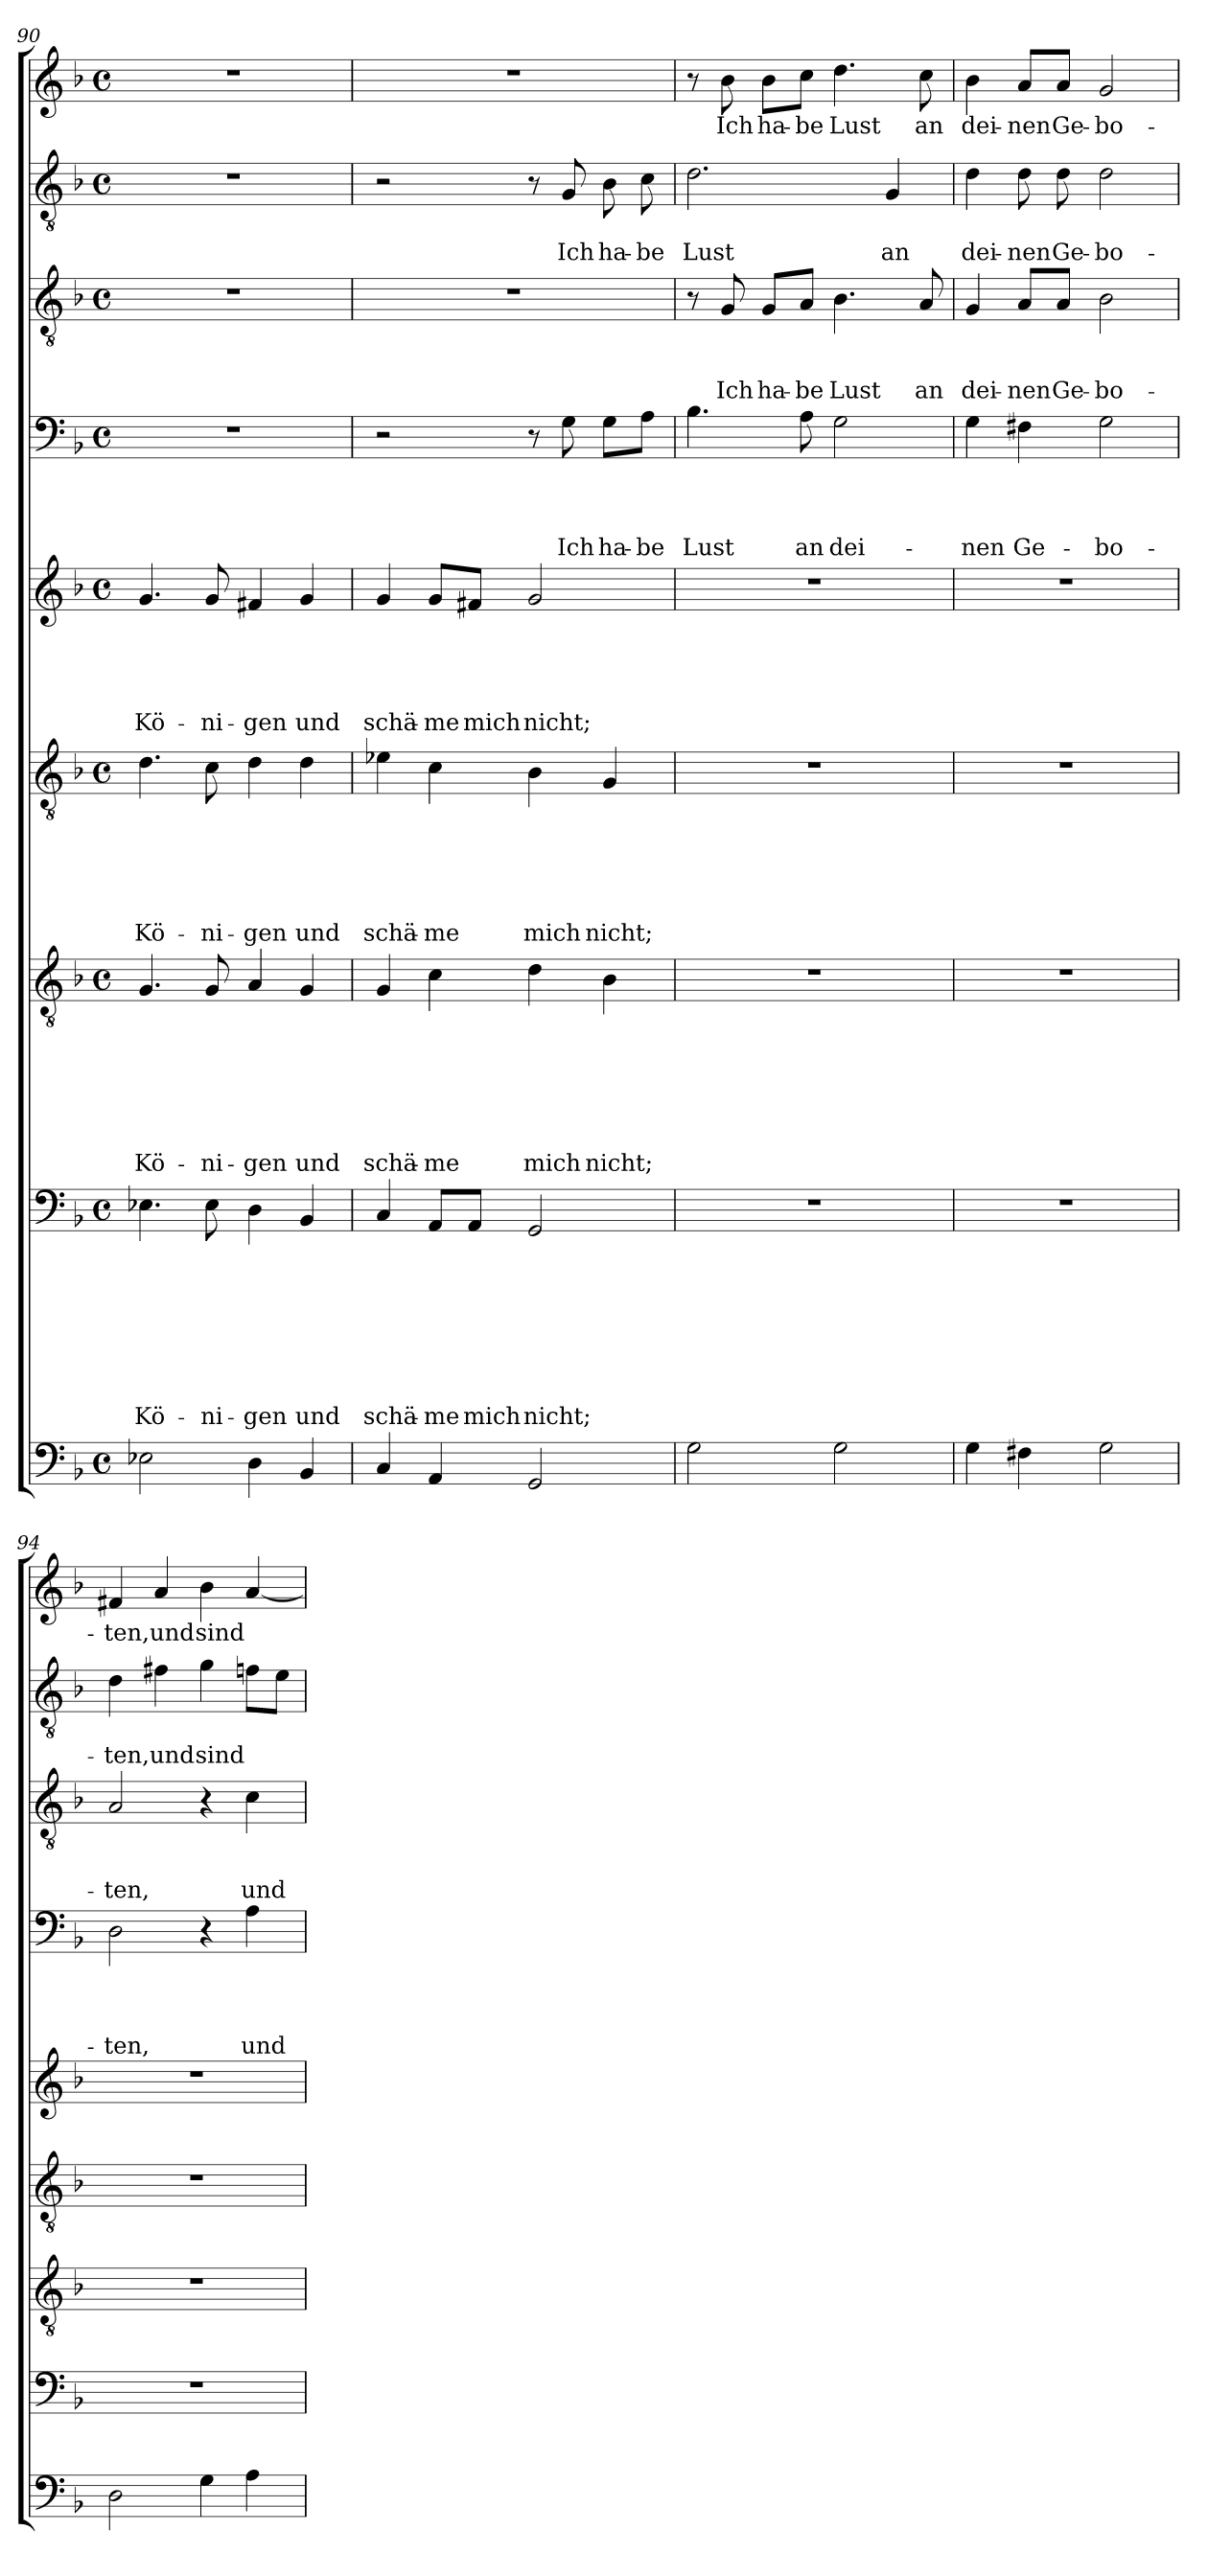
**kern	**kern	**text	**text	**text	**text	**text	**text	**text	**text	**kern	**text	**text	**text	**text	**text	**text	**text	**kern	**text	**text	**text	**text	**text	**text	**kern	**text	**text	**text	**text	**text	**kern	**text	**text	**text	**text	**kern	**text	**text	**text	**kern	**text	**text	**kern	**text
*part9	*part8	*part8	*part8	*part8	*part8	*part8	*part8	*part8	*part8	*part7	*part7	*part7	*part7	*part7	*part7	*part7	*part7	*part6	*part6	*part6	*part6	*part6	*part6	*part6	*part5	*part5	*part5	*part5	*part5	*part5	*part4	*part4	*part4	*part4	*part4	*part3	*part3	*part3	*part3	*part2	*part2	*part2	*part1	*part1
*staff9	*staff8	*staff8	*staff8	*staff8	*staff8	*staff8	*staff8	*staff8	*staff8	*staff7	*staff7	*staff7	*staff7	*staff7	*staff7	*staff7	*staff7	*staff6	*staff6	*staff6	*staff6	*staff6	*staff6	*staff6	*staff5	*staff5	*staff5	*staff5	*staff5	*staff5	*staff4	*staff4	*staff4	*staff4	*staff4	*staff3	*staff3	*staff3	*staff3	*staff2	*staff2	*staff2	*staff1	*staff1
*clefF4	*clefF4	*	*	*	*	*	*	*	*	*clefGv2	*	*	*	*	*	*	*	*clefGv2	*	*	*	*	*	*	*clefG2	*	*	*	*	*	*clefF4	*	*	*	*	*clefGv2	*	*	*	*clefGv2	*	*	*clefG2	*
*k[b-]	*k[b-]	*	*	*	*	*	*	*	*	*k[b-]	*	*	*	*	*	*	*	*k[b-]	*	*	*	*	*	*	*k[b-]	*	*	*	*	*	*k[b-]	*	*	*	*	*k[b-]	*	*	*	*k[b-]	*	*	*k[b-]	*
*F:	*F:	*	*	*	*	*	*	*	*	*F:	*	*	*	*	*	*	*	*F:	*	*	*	*	*	*	*F:	*	*	*	*	*	*F:	*	*	*	*	*F:	*	*	*	*F:	*	*	*F:	*
*M4/4	*M4/4	*	*	*	*	*	*	*	*	*M4/4	*	*	*	*	*	*	*	*M4/4	*	*	*	*	*	*	*M4/4	*	*	*	*	*	*M4/4	*	*	*	*	*M4/4	*	*	*	*M4/4	*	*	*M4/4	*
*met(c)	*met(c)	*	*	*	*	*	*	*	*	*met(c)	*	*	*	*	*	*	*	*met(c)	*	*	*	*	*	*	*met(c)	*	*	*	*	*	*met(c)	*	*	*	*	*met(c)	*	*	*	*met(c)	*	*	*met(c)	*
=90	=90	=90	=90	=90	=90	=90	=90	=90	=90	=90	=90	=90	=90	=90	=90	=90	=90	=90	=90	=90	=90	=90	=90	=90	=90	=90	=90	=90	=90	=90	=90	=90	=90	=90	=90	=90	=90	=90	=90	=90	=90	=90	=90	=90
!	!	!	!	!	!	!	!	!	!LO:LY:b	!	!	!	!	!	!	!	!LO:LY:b	!	!	!	!	!	!	!LO:LY:b	!	!	!	!	!	!LO:LY:b	!	!	!	!	!	!	!	!	!	!	!	!	!	!
2E-X\	4.E-X\	.	.	.	.	.	.	.	Kö-	4.G/	.	.	.	.	.	.	Kö-	4.d\	.	.	.	.	.	Kö-	4.g/	.	.	.	.	Kö-	1r	.	.	.	.	1r	.	.	.	1r	.	.	1r	.
!	!	!	!	!	!	!	!	!	!LO:LY:b	!	!	!	!	!	!	!	!LO:LY:b	!	!	!	!	!	!	!LO:LY:b	!	!	!	!	!	!LO:LY:b	!	!	!	!	!	!	!	!	!	!	!	!	!	!
.	8E-\	.	.	.	.	.	.	.	-ni-	8G/	.	.	.	.	.	.	-ni-	8c\	.	.	.	.	.	-ni-	8g/	.	.	.	.	-ni-	.	.	.	.	.	.	.	.	.	.	.	.	.	.
!	!	!	!	!	!	!	!	!	!LO:LY:b	!	!	!	!	!	!	!	!LO:LY:b	!	!	!	!	!	!	!LO:LY:b	!	!	!	!	!	!LO:LY:b	!	!	!	!	!	!	!	!	!	!	!	!	!	!
4D\	4D\	.	.	.	.	.	.	.	-gen	4A/	.	.	.	.	.	.	-gen	4d\	.	.	.	.	.	-gen	4f#X/	.	.	.	.	-gen	.	.	.	.	.	.	.	.	.	.	.	.	.	.
!	!	!	!	!	!	!	!	!	!LO:LY:b	!	!	!	!	!	!	!	!LO:LY:b	!	!	!	!	!	!	!LO:LY:b	!	!	!	!	!	!LO:LY:b	!	!	!	!	!	!	!	!	!	!	!	!	!	!
4BB-/	4BB-/	.	.	.	.	.	.	.	und	4G/	.	.	.	.	.	.	und	4d\	.	.	.	.	.	und	4g/	.	.	.	.	und	.	.	.	.	.	.	.	.	.	.	.	.	.	.
!!LO:LB:g=z
=91	=91	=91	=91	=91	=91	=91	=91	=91	=91	=91	=91	=91	=91	=91	=91	=91	=91	=91	=91	=91	=91	=91	=91	=91	=91	=91	=91	=91	=91	=91	=91	=91	=91	=91	=91	=91	=91	=91	=91	=91	=91	=91	=91	=91
!	!	!	!	!	!	!	!	!	!LO:LY:b	!	!	!	!	!	!	!	!LO:LY:b	!	!	!	!	!	!	!LO:LY:b	!	!	!	!	!	!LO:LY:b	!	!	!	!	!	!	!	!	!	!	!	!	!	!
4C/	4C/	.	.	.	.	.	.	.	schä-	4G/	.	.	.	.	.	.	schä-	4e-X\	.	.	.	.	.	schä-	4g/	.	.	.	.	schä-	2r	.	.	.	.	1r	.	.	.	2r	.	.	1r	.
!	!	!	!	!	!	!	!	!	!LO:LY:b	!	!	!	!	!	!	!	!LO:LY:b	!	!	!	!	!	!	!LO:LY:b	!	!	!	!	!	!LO:LY:b	!	!	!	!	!	!	!	!	!	!	!	!	!	!
4AA/	8AA/L	.	.	.	.	.	.	.	-me	4c\	.	.	.	.	.	.	-me	4c\	.	.	.	.	.	-me	8g/L	.	.	.	.	-me	.	.	.	.	.	.	.	.	.	.	.	.	.	.
!	!	!	!	!	!	!	!	!	!LO:LY:b	!	!	!	!	!	!	!	!	!	!	!	!	!	!	!	!	!	!	!	!	!LO:LY:b	!	!	!	!	!	!	!	!	!	!	!	!	!	!
.	8AA/J	.	.	.	.	.	.	.	mich	.	.	.	.	.	.	.	.	.	.	.	.	.	.	.	8f#X/J	.	.	.	.	mich	.	.	.	.	.	.	.	.	.	.	.	.	.	.
!	!	!	!	!	!	!	!	!	!LO:LY:b	!	!	!	!	!	!	!	!LO:LY:b	!	!	!	!	!	!	!LO:LY:b	!	!	!	!	!	!LO:LY:b	!	!	!	!	!	!	!	!	!	!	!	!	!	!
2GG/	2GG/	.	.	.	.	.	.	.	nicht;	4d\	.	.	.	.	.	.	mich	4B-\	.	.	.	.	.	mich	2g/	.	.	.	.	nicht;	8r	.	.	.	.	.	.	.	.	8r	.	.	.	.
!	!	!	!	!	!	!	!	!	!	!	!	!	!	!	!	!	!	!	!	!	!	!	!	!	!	!	!	!	!	!	!	!	!	!	!LO:LY:b	!	!	!	!	!	!	!LO:LY:b	!	!
.	.	.	.	.	.	.	.	.	.	.	.	.	.	.	.	.	.	.	.	.	.	.	.	.	.	.	.	.	.	.	8G\	.	.	.	Ich	.	.	.	.	8G/	.	Ich	.	.
!	!	!	!	!	!	!	!	!	!	!	!	!	!	!	!	!	!LO:LY:b	!	!	!	!	!	!	!LO:LY:b	!	!	!	!	!	!	!	!	!	!	!LO:LY:b	!	!	!	!	!	!	!LO:LY:b	!	!
.	.	.	.	.	.	.	.	.	.	4B-\	.	.	.	.	.	.	nicht;	4G/	.	.	.	.	.	nicht;	.	.	.	.	.	.	8G\L	.	.	.	ha-	.	.	.	.	8B-\	.	ha-	.	.
!	!	!	!	!	!	!	!	!	!	!	!	!	!	!	!	!	!	!	!	!	!	!	!	!	!	!	!	!	!	!	!	!	!	!	!LO:LY:b	!	!	!	!	!	!	!LO:LY:b	!	!
.	.	.	.	.	.	.	.	.	.	.	.	.	.	.	.	.	.	.	.	.	.	.	.	.	.	.	.	.	.	.	8A\J	.	.	.	-be	.	.	.	.	8c\	.	-be	.	.
=92	=92	=92	=92	=92	=92	=92	=92	=92	=92	=92	=92	=92	=92	=92	=92	=92	=92	=92	=92	=92	=92	=92	=92	=92	=92	=92	=92	=92	=92	=92	=92	=92	=92	=92	=92	=92	=92	=92	=92	=92	=92	=92	=92	=92
!	!	!	!	!	!	!	!	!	!	!	!	!	!	!	!	!	!	!	!	!	!	!	!	!	!	!	!	!	!	!	!	!	!	!	!LO:LY:b	!	!	!	!	!	!	!LO:LY:b	!	!
2G\	1r	.	.	.	.	.	.	.	.	1r	.	.	.	.	.	.	.	1r	.	.	.	.	.	.	1r	.	.	.	.	.	4.B-\	.	.	.	Lust	8r	.	.	.	2.d\	.	Lust	8r	.
!	!	!	!	!	!	!	!	!	!	!	!	!	!	!	!	!	!	!	!	!	!	!	!	!	!	!	!	!	!	!	!	!	!	!	!	!	!	!	!LO:LY:b	!	!	!	!	!LO:LY:b
.	.	.	.	.	.	.	.	.	.	.	.	.	.	.	.	.	.	.	.	.	.	.	.	.	.	.	.	.	.	.	.	.	.	.	.	8G/	.	.	Ich	.	.	.	8b-\	Ich
!	!	!	!	!	!	!	!	!	!	!	!	!	!	!	!	!	!	!	!	!	!	!	!	!	!	!	!	!	!	!	!	!	!	!	!	!	!	!	!LO:LY:b	!	!	!	!	!LO:LY:b
.	.	.	.	.	.	.	.	.	.	.	.	.	.	.	.	.	.	.	.	.	.	.	.	.	.	.	.	.	.	.	.	.	.	.	.	8G/L	.	.	ha-	.	.	.	8b-\L	ha-
!	!	!	!	!	!	!	!	!	!	!	!	!	!	!	!	!	!	!	!	!	!	!	!	!	!	!	!	!	!	!	!	!	!	!	!LO:LY:b	!	!	!	!LO:LY:b	!	!	!	!	!LO:LY:b
.	.	.	.	.	.	.	.	.	.	.	.	.	.	.	.	.	.	.	.	.	.	.	.	.	.	.	.	.	.	.	8A\	.	.	.	an	8A/J	.	.	-be	.	.	.	8cc\J	-be
!	!	!	!	!	!	!	!	!	!	!	!	!	!	!	!	!	!	!	!	!	!	!	!	!	!	!	!	!	!	!	!	!	!	!	!LO:LY:b	!	!	!	!LO:LY:b	!	!	!	!	!LO:LY:b
2G\	.	.	.	.	.	.	.	.	.	.	.	.	.	.	.	.	.	.	.	.	.	.	.	.	.	.	.	.	.	.	2G\	.	.	.	dei-	4.B-\	.	.	Lust	.	.	.	4.dd\	Lust
!	!	!	!	!	!	!	!	!	!	!	!	!	!	!	!	!	!	!	!	!	!	!	!	!	!	!	!	!	!	!	!	!	!	!	!	!	!	!	!	!	!	!LO:LY:b	!	!
.	.	.	.	.	.	.	.	.	.	.	.	.	.	.	.	.	.	.	.	.	.	.	.	.	.	.	.	.	.	.	.	.	.	.	.	.	.	.	.	4G/	.	an	.	.
!	!	!	!	!	!	!	!	!	!	!	!	!	!	!	!	!	!	!	!	!	!	!	!	!	!	!	!	!	!	!	!	!	!	!	!	!	!	!	!LO:LY:b	!	!	!	!	!LO:LY:b
.	.	.	.	.	.	.	.	.	.	.	.	.	.	.	.	.	.	.	.	.	.	.	.	.	.	.	.	.	.	.	.	.	.	.	.	8A/	.	.	an	.	.	.	8cc\	an
=93	=93	=93	=93	=93	=93	=93	=93	=93	=93	=93	=93	=93	=93	=93	=93	=93	=93	=93	=93	=93	=93	=93	=93	=93	=93	=93	=93	=93	=93	=93	=93	=93	=93	=93	=93	=93	=93	=93	=93	=93	=93	=93	=93	=93
!	!	!	!	!	!	!	!	!	!	!	!	!	!	!	!	!	!	!	!	!	!	!	!	!	!	!	!	!	!	!	!	!	!	!	!LO:LY:b	!	!	!	!LO:LY:b	!	!	!LO:LY:b	!	!LO:LY:b
4G\	1r	.	.	.	.	.	.	.	.	1r	.	.	.	.	.	.	.	1r	.	.	.	.	.	.	1r	.	.	.	.	.	4G\	.	.	.	-nen	4G/	.	.	dei-	4d\	.	dei-	4b-\	dei-
!	!	!	!	!	!	!	!	!	!	!	!	!	!	!	!	!	!	!	!	!	!	!	!	!	!	!	!	!	!	!	!	!	!	!	!LO:LY:b	!	!	!	!LO:LY:b	!	!	!LO:LY:b	!	!LO:LY:b
4F#X\	.	.	.	.	.	.	.	.	.	.	.	.	.	.	.	.	.	.	.	.	.	.	.	.	.	.	.	.	.	.	4F#X\	.	.	.	Ge-	8A/L	.	.	-nen	8d\	.	-nen	8a/L	-nen
!	!	!	!	!	!	!	!	!	!	!	!	!	!	!	!	!	!	!	!	!	!	!	!	!	!	!	!	!	!	!	!	!	!	!	!	!	!	!	!LO:LY:b	!	!	!LO:LY:b	!	!LO:LY:b
.	.	.	.	.	.	.	.	.	.	.	.	.	.	.	.	.	.	.	.	.	.	.	.	.	.	.	.	.	.	.	.	.	.	.	.	8A/J	.	.	Ge-	8d\	.	Ge-	8a/J	Ge-
!	!	!	!	!	!	!	!	!	!	!	!	!	!	!	!	!	!	!	!	!	!	!	!	!	!	!	!	!	!	!	!	!	!	!	!LO:LY:b	!	!	!	!LO:LY:b	!	!	!LO:LY:b	!	!LO:LY:b
2G\	.	.	.	.	.	.	.	.	.	.	.	.	.	.	.	.	.	.	.	.	.	.	.	.	.	.	.	.	.	.	2G\	.	.	.	-bo-	2B-\	.	.	-bo-	2d\	.	-bo-	2g/	-bo-
=94	=94	=94	=94	=94	=94	=94	=94	=94	=94	=94	=94	=94	=94	=94	=94	=94	=94	=94	=94	=94	=94	=94	=94	=94	=94	=94	=94	=94	=94	=94	=94	=94	=94	=94	=94	=94	=94	=94	=94	=94	=94	=94	=94	=94
!	!	!	!	!	!	!	!	!	!	!	!	!	!	!	!	!	!	!	!	!	!	!	!	!	!	!	!	!	!	!	!	!	!	!	!LO:LY:b	!	!	!	!LO:LY:b	!	!	!LO:LY:b	!	!LO:LY:b
2D\	1r	.	.	.	.	.	.	.	.	1r	.	.	.	.	.	.	.	1r	.	.	.	.	.	.	1r	.	.	.	.	.	2D\	.	.	.	-ten,	2A/	.	.	-ten,	4d\	.	-ten,	4f#X/	-ten,
!	!	!	!	!	!	!	!	!	!	!	!	!	!	!	!	!	!	!	!	!	!	!	!	!	!	!	!	!	!	!	!	!	!	!	!	!	!	!	!	!	!	!LO:LY:b	!	!LO:LY:b
.	.	.	.	.	.	.	.	.	.	.	.	.	.	.	.	.	.	.	.	.	.	.	.	.	.	.	.	.	.	.	.	.	.	.	.	.	.	.	.	4f#X\	.	und	4a/	und
!	!	!	!	!	!	!	!	!	!	!	!	!	!	!	!	!	!	!	!	!	!	!	!	!	!	!	!	!	!	!	!	!	!	!	!	!	!	!	!	!	!	!LO:LY:b	!	!LO:LY:b
4G\	.	.	.	.	.	.	.	.	.	.	.	.	.	.	.	.	.	.	.	.	.	.	.	.	.	.	.	.	.	.	4r	.	.	.	.	4r	.	.	.	4g\	.	sind	4b-\	sind
!	!	!	!	!	!	!	!	!	!	!	!	!	!	!	!	!	!	!	!	!	!	!	!	!	!	!	!	!	!	!	!	!	!	!	!LO:LY:b	!	!	!	!LO:LY:b	!	!	!	!	!
4A\	.	.	.	.	.	.	.	.	.	.	.	.	.	.	.	.	.	.	.	.	.	.	.	.	.	.	.	.	.	.	4A\	.	.	.	und	4c\	.	.	und	8fn\L	.	.	[4a/	.
.	.	.	.	.	.	.	.	.	.	.	.	.	.	.	.	.	.	.	.	.	.	.	.	.	.	.	.	.	.	.	.	.	.	.	.	.	.	.	.	8e\J	.	.	.	.
=	=	=	=	=	=	=	=	=	=	=	=	=	=	=	=	=	=	=	=	=	=	=	=	=	=	=	=	=	=	=	=	=	=	=	=	=	=	=	=	=	=	=	=	=
*-	*-	*-	*-	*-	*-	*-	*-	*-	*-	*-	*-	*-	*-	*-	*-	*-	*-	*-	*-	*-	*-	*-	*-	*-	*-	*-	*-	*-	*-	*-	*-	*-	*-	*-	*-	*-	*-	*-	*-	*-	*-	*-	*-	*-
